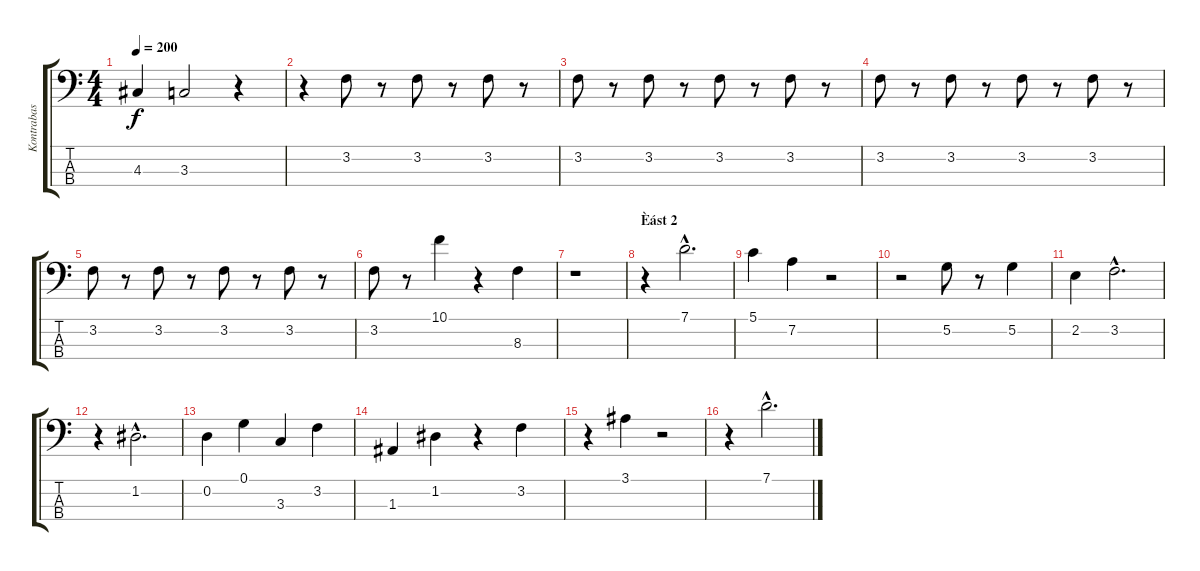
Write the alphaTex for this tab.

\track ("Kontrabas" "Kontrabas") {instrument contrabass}
\staff {score tabs}
\tuning (G2 D2 A1 E1) {hide}
\ts (4 4)
\tempo 200
\clef f4
\ks c
4.3{t}.4{dy f} 3.3.2 r.4 |
r.4 3.2.8 r.8 3.2.8 r.8 3.2.8 r.8 |
3.2.8 r.8 3.2.8 r.8 3.2.8 r.8 3.2.8 r.8 |
3.2.8 r.8 3.2.8 r.8 3.2.8 r.8 3.2.8 r.8 |
3.2.8 r.8 3.2.8 r.8 3.2.8 r.8 3.2.8 r.8 |
3.2.8 r.8 10.1.4 r.4 8.3.4 |
r.1 |
\section ("" "Èást 2")
r.4 7.1{hac}.2{d} |
5.1.4 7.2.4 r.2 |
r.2 5.2.8 r.8 5.2.4 |
2.2.4 3.2{hac}.2{d} |
r.4 1.2{hac}.2{d} |
0.2.4 0.1.4 3.3.4 3.2.4 |
1.3.4 1.2.4 r.4 3.2.4 |
r.4 3.1.4 r.2 |
r.4 7.1{hac}.2{d}
